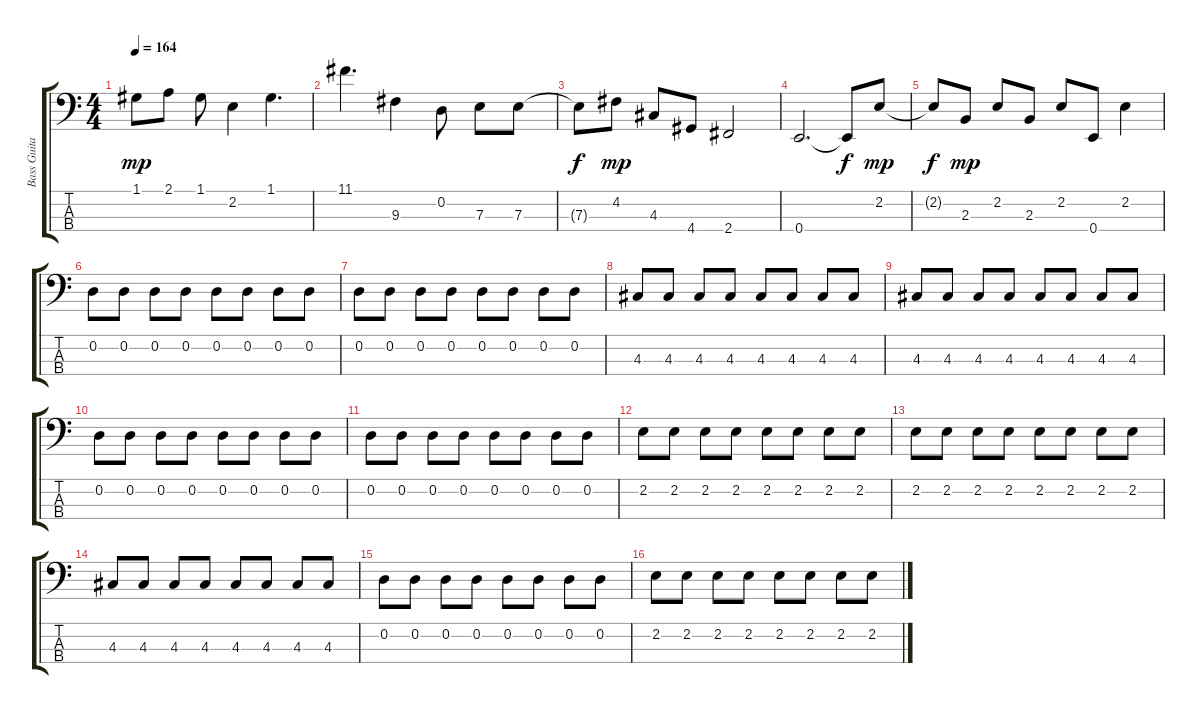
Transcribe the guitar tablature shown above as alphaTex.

\track ("Bass Guitar" "Bass Guita") {instrument electricbasspick}
\staff {score tabs}
\tuning (G2 D2 A1 E1) {hide}
\ts (4 4)
\tempo 164
\clef f4
\ks c
1.1.8{dy mp} 2.1.8 1.1.8 2.2.4 1.1.4{d} |
11.1.4{d} 9.3.4 0.2.8 7.3.8 7.3.8 |
7.3{t}.8{dy f} 4.2.8{dy mp} 4.3.8 4.4.8 2.4.2 |
0.4.2{d} 0.4{t}.8{dy f} 2.2.8{dy mp} |
2.2{t}.8{dy f} 2.3.8{dy mp} 2.2.8 2.3.8 2.2.8 0.4.8 2.2.4 |
0.2.8 0.2.8 0.2.8 0.2.8 0.2.8 0.2.8 0.2.8 0.2.8 |
0.2.8 0.2.8 0.2.8 0.2.8 0.2.8 0.2.8 0.2.8 0.2.8 |
4.3.8 4.3.8 4.3.8 4.3.8 4.3.8 4.3.8 4.3.8 4.3.8 |
4.3.8 4.3.8 4.3.8 4.3.8 4.3.8 4.3.8 4.3.8 4.3.8 |
0.2.8 0.2.8 0.2.8 0.2.8 0.2.8 0.2.8 0.2.8 0.2.8 |
0.2.8 0.2.8 0.2.8 0.2.8 0.2.8 0.2.8 0.2.8 0.2.8 |
2.2.8 2.2.8 2.2.8 2.2.8 2.2.8 2.2.8 2.2.8 2.2.8 |
2.2.8 2.2.8 2.2.8 2.2.8 2.2.8 2.2.8 2.2.8 2.2.8 |
4.3.8 4.3.8 4.3.8 4.3.8 4.3.8 4.3.8 4.3.8 4.3.8 |
0.2.8 0.2.8 0.2.8 0.2.8 0.2.8 0.2.8 0.2.8 0.2.8 |
2.2.8 2.2.8 2.2.8 2.2.8 2.2.8 2.2.8 2.2.8 2.2.8
